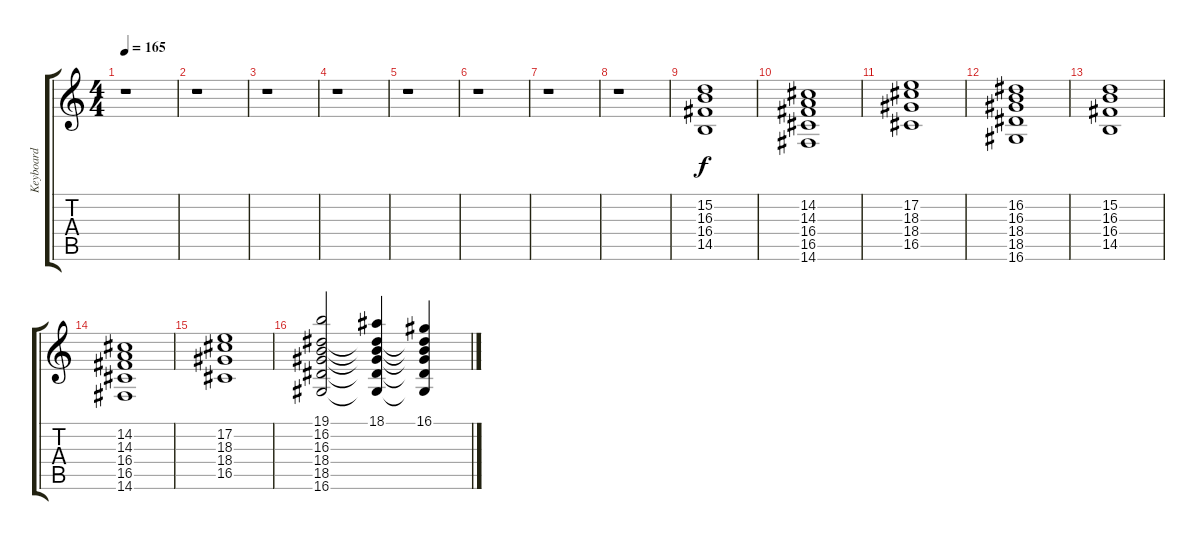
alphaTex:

\track ("Keyboard" "Keyboard") {instrument stringensemble1}
\staff {score tabs}
\tuning (E4 B3 G3 D3 A2 E2) {hide}
\ts (4 4)
\tempo 165
\clef g2
\ks c
r.1{dy f} |
r.1 |
r.1 |
r.1 |
r.1 |
r.1 |
r.1 |
r.1 |
(15.2 16.3 16.4 14.5).1 |
(14.2 14.3 16.4 16.5 14.6).1 |
(17.2 18.3 18.4 16.5).1 |
(16.2 16.3 18.4 18.5 16.6).1 |
(15.2 16.3 16.4 14.5).1 |
(14.2 14.3 16.4 16.5 14.6).1 |
(17.2 18.3 18.4 16.5).1 |
(19.1 16.2 16.3 18.4 18.5 16.6).2 (18.1 16.2{t} 16.3{t} 18.4{t} 18.5{t} 16.6{t}).4 (16.1 16.2{t} 16.3{t} 18.4{t} 18.5{t} 16.6{t}).4
